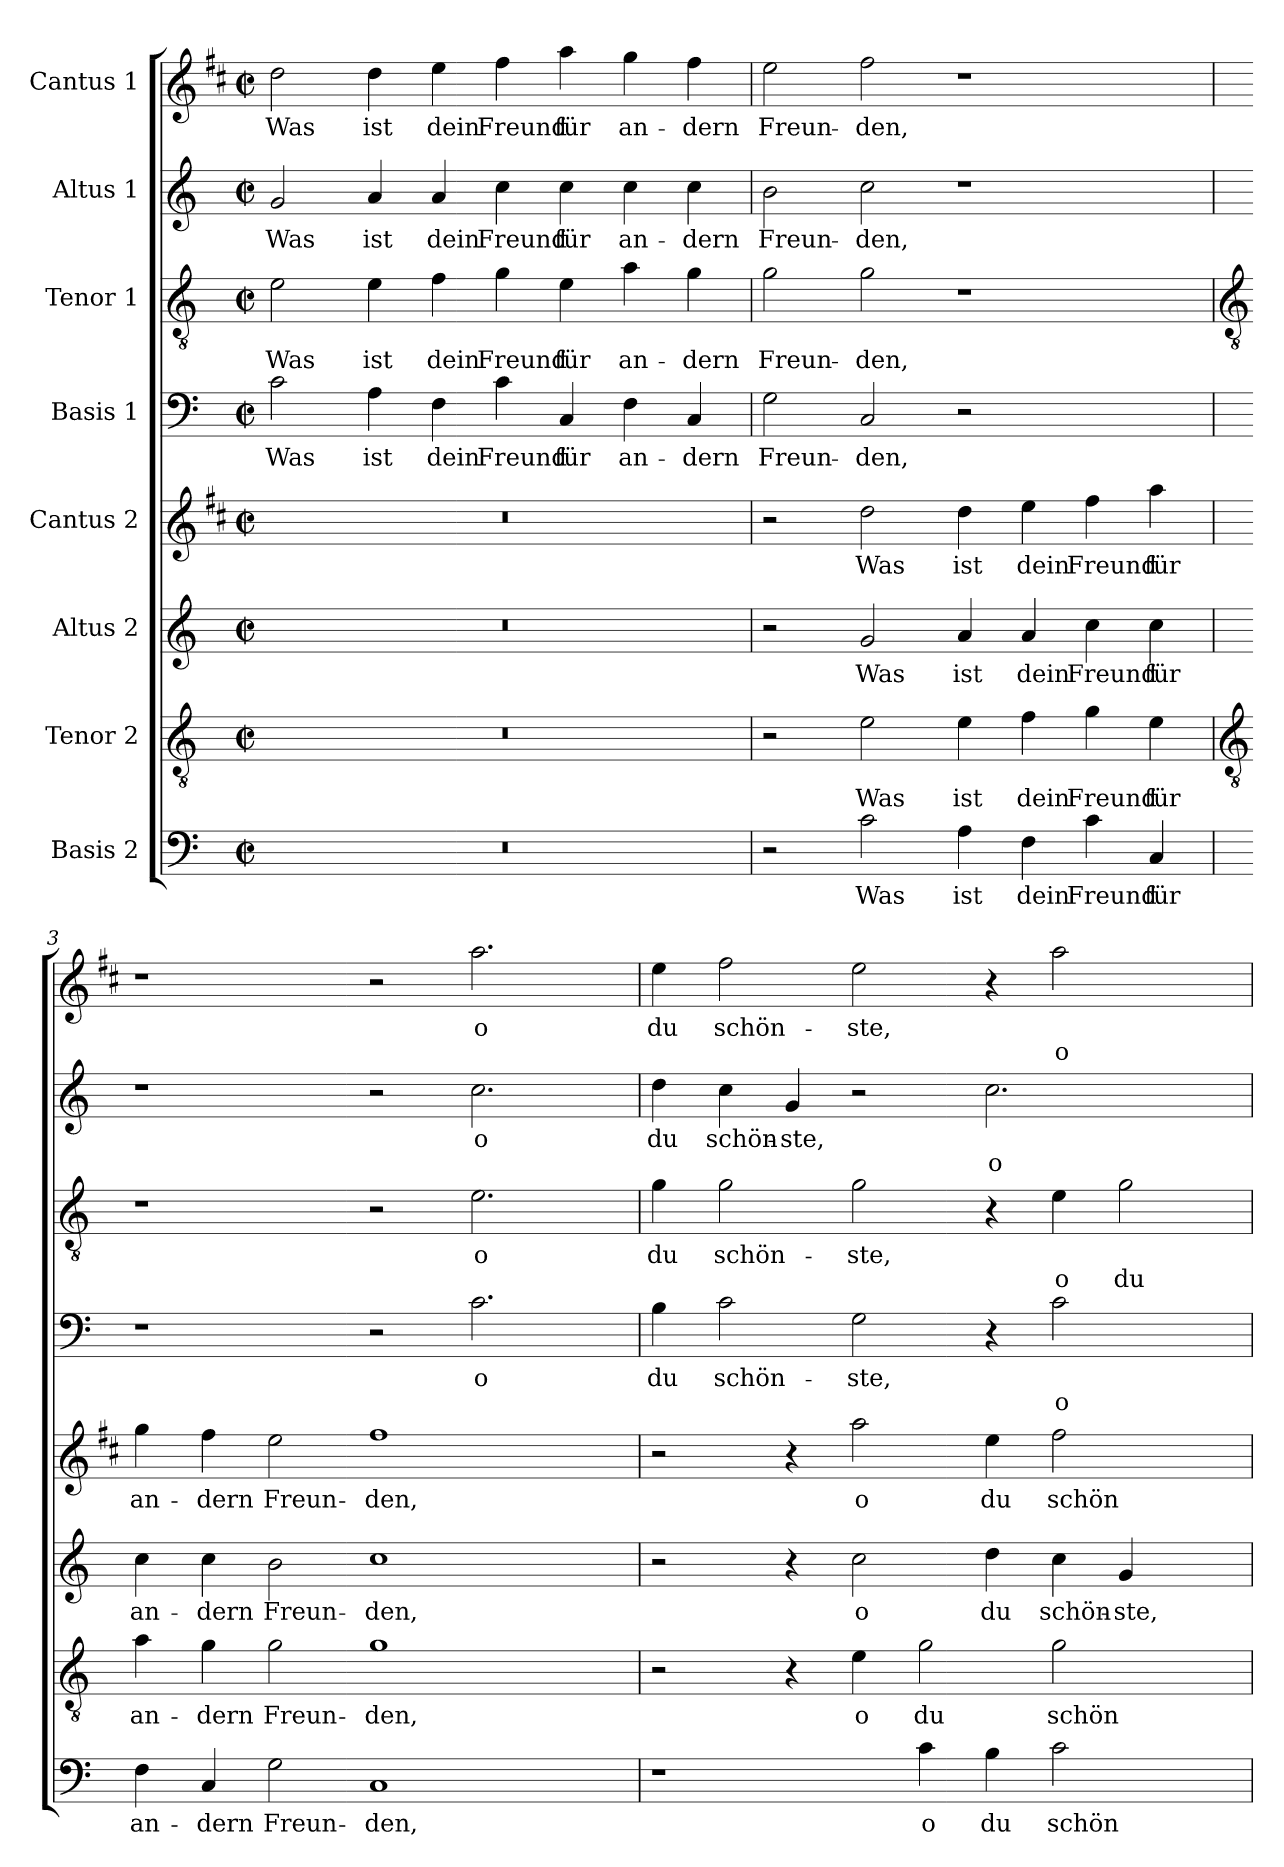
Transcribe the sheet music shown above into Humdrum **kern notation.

**kern	**text	**kern	**text	**kern	**text	**kern	**text	**kern	**text	**text	**kern	**text	**text	**kern	**text	**text	**kern	**text	**text
*part8	*part8	*part7	*part7	*part6	*part6	*part5	*part5	*part4	*part4	*part4	*part3	*part3	*part3	*part2	*part2	*part2	*part1	*part1	*part1
*staff8	*staff8	*staff7	*staff7	*staff6	*staff6	*staff5	*staff5	*staff4	*staff4	*staff4	*staff3	*staff3	*staff3	*staff2	*staff2	*staff2	*staff1	*staff1	*staff1
*I"Basis 2	*	*I"Tenor 2	*	*I"Altus 2	*	*I"Cantus 2	*	*I"Basis 1	*	*	*I"Tenor 1	*	*	*I"Altus 1	*	*	*I"Cantus 1	*	*
*clefF4	*	*clefGv2	*	*clefG2	*	*clefG2	*	*clefF4	*	*	*clefGv2	*	*	*clefG2	*	*	*clefG2	*	*
*	*	*	*	*	*	*ITrd1c2	*	*	*	*	*	*	*	*	*	*	*ITrd1c2	*	*
*k[]	*	*k[]	*	*k[]	*	*k[]	*	*k[]	*	*	*k[]	*	*	*k[]	*	*	*k[]	*	*
*C:	*	*C:	*	*C:	*	*C:	*	*C:	*	*	*C:	*	*	*C:	*	*	*C:	*	*
*M4/2	*	*M4/2	*	*M4/2	*	*M4/2	*	*M4/2	*	*	*M4/2	*	*	*M4/2	*	*	*M4/2	*	*
*met(c|)	*	*met(c|)	*	*met(c|)	*	*met(c|)	*	*met(c|)	*	*	*met(c|)	*	*	*met(c|)	*	*	*met(c|)	*	*
=1	=1	=1	=1	=1	=1	=1	=1	=1	=1	=1	=1	=1	=1	=1	=1	=1	=1	=1	=1
!	!	!	!	!	!	!	!	!	!LO:LY:b	!	!	!LO:LY:b	!	!	!LO:LY:b	!	!	!LO:LY:b	!
0r	.	0r	.	0r	.	0r	.	2c	Was	.	2e	Was	.	2g	Was	.	2cc	Was	.
!	!	!	!	!	!	!	!	!	!LO:LY:b	!	!	!LO:LY:b	!	!	!LO:LY:b	!	!	!LO:LY:b	!
.	.	.	.	.	.	.	.	4A	ist	.	4e	ist	.	4a	ist	.	4cc	ist	.
!	!	!	!	!	!	!	!	!	!LO:LY:b	!	!	!LO:LY:b	!	!	!LO:LY:b	!	!	!LO:LY:b	!
.	.	.	.	.	.	.	.	4F	dein	.	4f	dein	.	4a	dein	.	4dd	dein	.
!	!	!	!	!	!	!	!	!	!LO:LY:b	!	!	!LO:LY:b	!	!	!LO:LY:b	!	!	!LO:LY:b	!
.	.	.	.	.	.	.	.	4c	Freund	.	4g	Freund	.	4cc	Freund	.	4ee	Freund	.
!	!	!	!	!	!	!	!	!	!LO:LY:b	!	!	!LO:LY:b	!	!	!LO:LY:b	!	!	!LO:LY:b	!
.	.	.	.	.	.	.	.	4C	für	.	4e	für	.	4cc	für	.	4gg	für	.
!	!	!	!	!	!	!	!	!	!LO:LY:b	!	!	!LO:LY:b	!	!	!LO:LY:b	!	!	!LO:LY:b	!
.	.	.	.	.	.	.	.	4F	an-	.	4a	an-	.	4cc	an-	.	4ff	an-	.
!	!	!	!	!	!	!	!	!	!LO:LY:b	!	!	!LO:LY:b	!	!	!LO:LY:b	!	!	!LO:LY:b	!
.	.	.	.	.	.	.	.	4C	-dern	.	4g	-dern	.	4cc	-dern	.	4ee	-dern	.
=2	=2	=2	=2	=2	=2	=2	=2	=2	=2	=2	=2	=2	=2	=2	=2	=2	=2	=2	=2
!	!	!	!	!	!	!	!	!	!LO:LY:b	!	!	!LO:LY:b	!	!	!LO:LY:b	!	!	!LO:LY:b	!
2r	.	2r	.	2r	.	2r	.	2G	Freun-	.	2g	Freun-	.	2b	Freun-	.	2dd	Freun-	.
!	!LO:LY:b	!	!LO:LY:b	!	!LO:LY:b	!	!LO:LY:b	!	!LO:LY:b	!	!	!LO:LY:b	!	!	!LO:LY:b	!	!	!LO:LY:b	!
2c	Was	2e	Was	2g	Was	2cc	Was	2C	-den,	.	2g	-den,	.	2cc	-den,	.	2ee	-den,	.
!	!LO:LY:b	!	!LO:LY:b	!	!LO:LY:b	!	!LO:LY:b	!	!	!	!	!	!	!	!	!	!	!	!
4A	ist	4e	ist	4a	ist	4cc	ist	2r	.	.	1r	.	.	1r	.	.	1r	.	.
!	!LO:LY:b	!	!LO:LY:b	!	!LO:LY:b	!	!LO:LY:b	!	!	!	!	!	!	!	!	!	!	!	!
4F	dein	4f	dein	4a	dein	4dd	dein	.	.	.	.	.	.	.	.	.	.	.	.
!	!LO:LY:b	!	!LO:LY:b	!	!LO:LY:b	!	!LO:LY:b	!	!	!	!	!	!	!	!	!	!	!	!
4c	Freund	4g	Freund	4cc	Freund	4ee	Freund	2ryy	.	.	.	.	.	.	.	.	.	.	.
!	!LO:LY:b	!	!LO:LY:b	!	!LO:LY:b	!	!LO:LY:b	!	!	!	!	!	!	!	!	!	!	!	!
4C	für	4e	für	4cc	für	4gg	für	.	.	.	.	.	.	.	.	.	.	.	.
!!LO:LB:g=z
=3	=3	=3	=3	=3	=3	=3	=3	=3	=3	=3	=3	=3	=3	=3	=3	=3	=3	=3	=3
*	*	*clefGv2	*	*	*	*	*	*	*	*	*clefGv2	*	*	*	*	*	*	*	*
!	!LO:LY:b	!	!LO:LY:b	!	!LO:LY:b	!	!LO:LY:b	!	!	!	!	!	!	!	!	!	!	!	!
4F	an-	4a	an-	4cc	an-	4ff	an-	1r	.	.	1r	.	.	1r	.	.	1r	.	.
!	!LO:LY:b	!	!LO:LY:b	!	!LO:LY:b	!	!LO:LY:b	!	!	!	!	!	!	!	!	!	!	!	!
4C	-dern	4g	-dern	4cc	-dern	4ee	-dern	.	.	.	.	.	.	.	.	.	.	.	.
!	!LO:LY:b	!	!LO:LY:b	!	!LO:LY:b	!	!LO:LY:b	!	!	!	!	!	!	!	!	!	!	!	!
2G	Freun-	2g	Freun-	2b	Freun-	2dd	Freun-	.	.	.	.	.	.	.	.	.	.	.	.
!	!LO:LY:b	!	!LO:LY:b	!	!LO:LY:b	!	!LO:LY:b	!	!	!	!	!	!	!	!	!	!	!	!
1C	-den,	1g	-den,	1cc	-den,	1ee	-den,	2r	.	.	2r	.	.	2r	.	.	2r	.	.
!	!	!	!	!	!	!	!	!	!LO:LY:b	!	!	!LO:LY:b	!	!	!LO:LY:b	!	!	!LO:LY:b	!
.	.	.	.	.	.	.	.	2.c	o	.	2.e	o	.	2.cc	o	.	2.gg	o	.
4ryy	.	4ryy	.	4ryy	.	4ryy	.	.	.	.	.	.	.	.	.	.	.	.	.
=4	=4	=4	=4	=4	=4	=4	=4	=4	=4	=4	=4	=4	=4	=4	=4	=4	=4	=4	=4
!	!	!	!	!	!	!	!	!	!LO:LY:b	!	!	!LO:LY:b	!	!	!LO:LY:b	!	!	!LO:LY:b	!
1r	.	2r	.	2r	.	2r	.	4B	du	.	4g	du	.	4dd	du	.	4dd	du	.
!	!	!	!	!	!	!	!	!	!LO:LY:b	!	!	!LO:LY:b	!	!	!LO:LY:b	!	!	!LO:LY:b	!
.	.	.	.	.	.	.	.	2c	schön-	.	2g	schön-	.	4cc	schön-	.	2ee	schön-	.
!	!	!	!	!	!	!	!	!	!	!	!	!	!	!	!LO:LY:b	!	!	!	!
.	.	4r	.	4r	.	4r	.	.	.	.	.	.	.	4g	-ste,	.	.	.	.
!	!	!	!LO:LY:b	!	!LO:LY:b	!	!LO:LY:b	!	!LO:LY:b	!	!	!LO:LY:b	!	!	!	!	!	!LO:LY:b	!
.	.	4e	o	2cc	o	2gg	o	2G	-ste,	.	2g	-ste,	.	2r	.	.	2dd	-ste,	.
!	!LO:LY:b	!	!LO:LY:b	!	!	!	!	!	!	!	!	!	!	!	!	!	!	!	!
4c	o	2g	du	.	.	.	.	.	.	.	.	.	.	.	.	.	.	.	.
!	!LO:LY:b	!	!	!	!LO:LY:b	!	!LO:LY:b	!	!	!	!	!	!	!	!	!LO:LY:b	!	!	!
4B	du	.	.	4dd	du	4dd	du	4r	.	.	4r	.	.	2.cc	.	o	4r	.	.
!	!LO:LY:b	!	!LO:LY:b	!	!LO:LY:b	!	!LO:LY:b	!	!	!LO:LY:b	!	!	!LO:LY:b	!	!	!	!	!	!LO:LY:b
2c	schön-	2g	schön-	4cc	schön-	2ee	schön-	2c	.	o	4e	.	o	.	.	.	2gg	.	o
!	!	!	!	!	!LO:LY:b	!	!	!	!	!	!	!	!LO:LY:b	!	!	!	!	!	!
.	.	.	.	4g	-ste,	.	.	.	.	.	2g	.	du	.	.	.	.	.	.
4ryy	.	4ryy	.	4ryy	.	4ryy	.	4ryy	.	.	.	.	.	4ryy	.	.	4ryy	.	.
=	=	=	=	=	=	=	=	=	=	=	=	=	=	=	=	=	=	=	=
*-	*-	*-	*-	*-	*-	*-	*-	*-	*-	*-	*-	*-	*-	*-	*-	*-	*-	*-	*-
